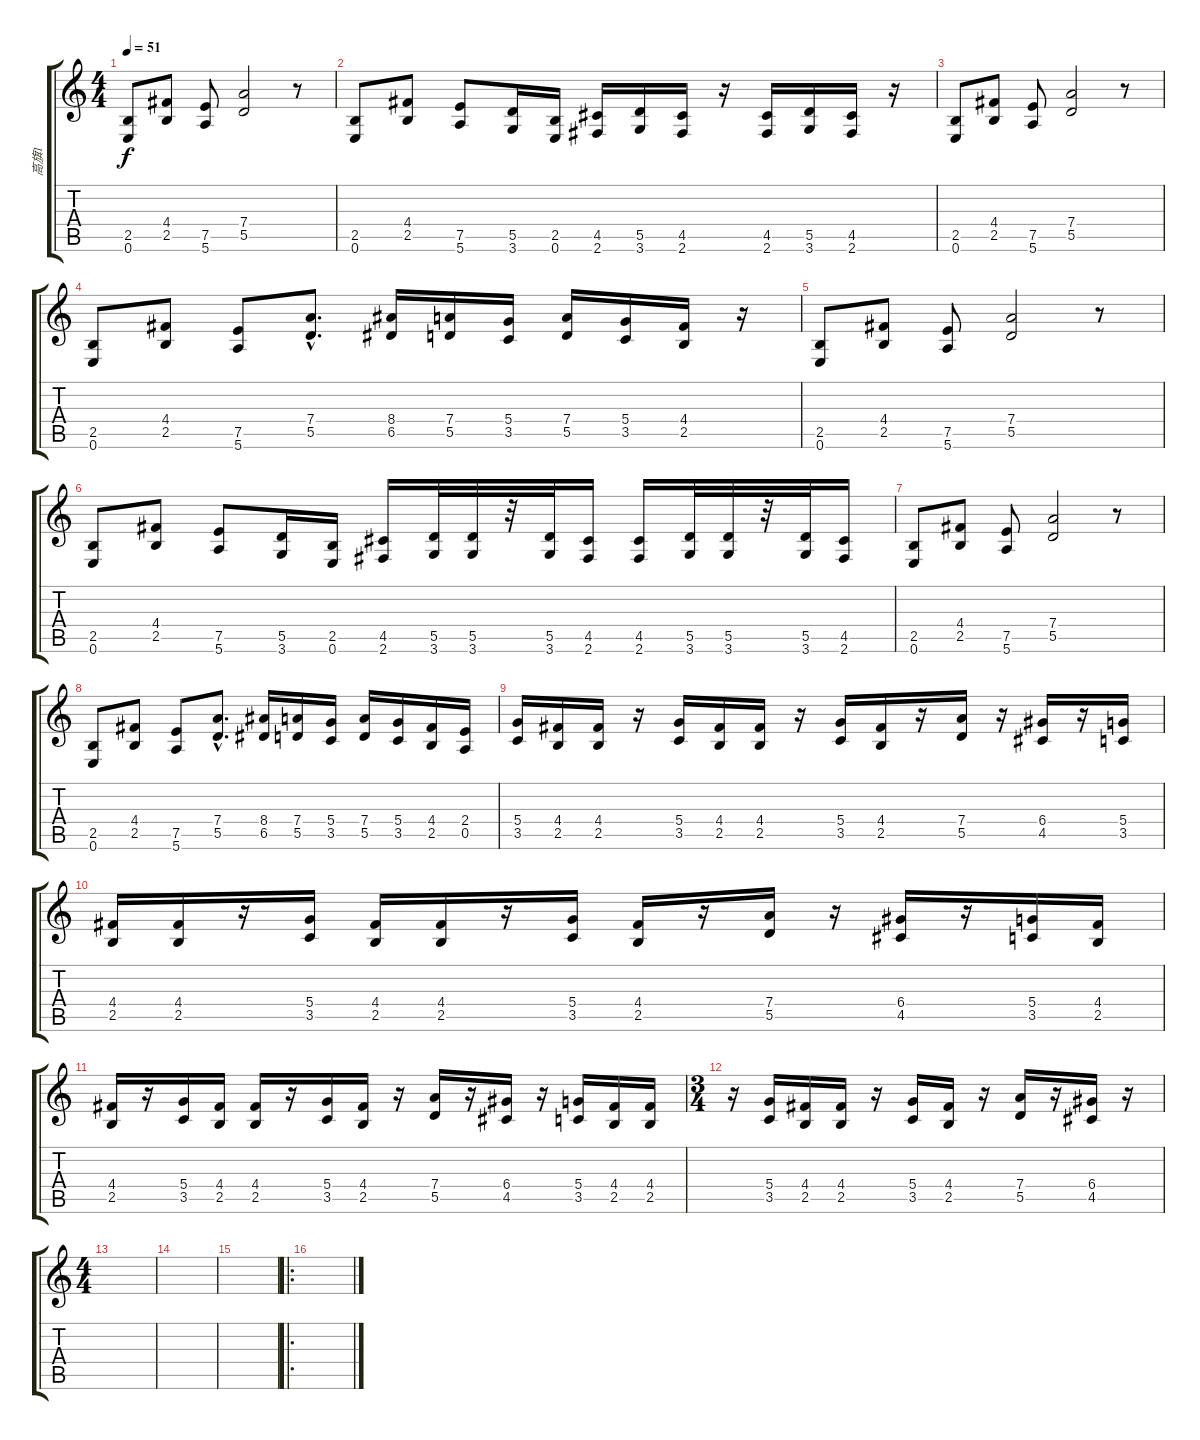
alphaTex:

\track ("高旗1" "高旗1") {instrument distortionguitar}
\staff {score tabs}
\tuning (E4 B3 G3 D3 A2 E2) {hide}
\ts (4 4)
\tempo 51
\clef g2
\ks c
(2.5 0.6).8{dy f instrument distortionguitar} (4.4 2.5).8 (7.5 5.6).8 (7.4 5.5).2 r.8 |
(2.5 0.6).8 (4.4 2.5).8 (7.5 5.6).8 (5.5 3.6).16 (2.5 0.6).16 (4.5 2.6).16 (5.5 3.6).16 (4.5 2.6).16 r.16 (4.5 2.6).16 (5.5 3.6).16 (4.5 2.6).16 r.16 |
(2.5 0.6).8 (4.4 2.5).8 (7.5 5.6).8 (7.4 5.5).2 r.8 |
(2.5 0.6).8 (4.4 2.5).8 (7.5 5.6).8 (7.4{hac} 5.5{hac}).8{d} (8.4 6.5).16 (7.4 5.5).16 (5.4 3.5).16 (7.4 5.5).16 (5.4 3.5).16 (4.4 2.5).16 r.16 |
(2.5 0.6).8 (4.4 2.5).8 (7.5 5.6).8 (7.4 5.5).2 r.8 |
(2.5 0.6).8 (4.4 2.5).8 (7.5 5.6).8 (5.5 3.6).16 (2.5 0.6).16 (4.5 2.6).16 (5.5 3.6).32 (5.5 3.6).32 r.32 (5.5 3.6).32 (4.5 2.6).16 (4.5 2.6).16 (5.5 3.6).32 (5.5 3.6).32 r.32 (5.5 3.6).32 (4.5 2.6).16 |
(2.5 0.6).8 (4.4 2.5).8 (7.5 5.6).8 (7.4 5.5).2 r.8 |
(2.5 0.6).8 (4.4 2.5).8 (7.5 5.6).8 (7.4{hac} 5.5{hac}).8{d} (8.4 6.5).16 (7.4 5.5).16 (5.4 3.5).16 (7.4 5.5).16 (5.4 3.5).16 (4.4 2.5).16 (2.4 0.5).16 |
(5.4 3.5).16 (4.4 2.5).16 (4.4 2.5).16 r.16 (5.4 3.5).16 (4.4 2.5).16 (4.4 2.5).16 r.16 (5.4 3.5).16 (4.4 2.5).16 r.16 (7.4 5.5).16 r.16 (6.4 4.5).16 r.16 (5.4 3.5).16 |
(4.4 2.5).16 (4.4 2.5).16 r.16 (5.4 3.5).16 (4.4 2.5).16 (4.4 2.5).16 r.16 (5.4 3.5).16 (4.4 2.5).16 r.16 (7.4 5.5).16 r.16 (6.4 4.5).16 r.16 (5.4 3.5).16 (4.4 2.5).16 |
(4.4 2.5).16 r.16 (5.4 3.5).16 (4.4 2.5).16 (4.4 2.5).16 r.16 (5.4 3.5).16 (4.4 2.5).16 r.16 (7.4 5.5).16 r.16 (6.4 4.5).16 r.16 (5.4 3.5).16 (4.4 2.5).16 (4.4 2.5).16 |
\ts (3 4)
r.16 (5.4 3.5).16 (4.4 2.5).16 (4.4 2.5).16 r.16 (5.4 3.5).16 (4.4 2.5).16 r.16 (7.4 5.5).16 r.16 (6.4 4.5).16 r.16 |
\ts (4 4)
|
|
|
\ro
